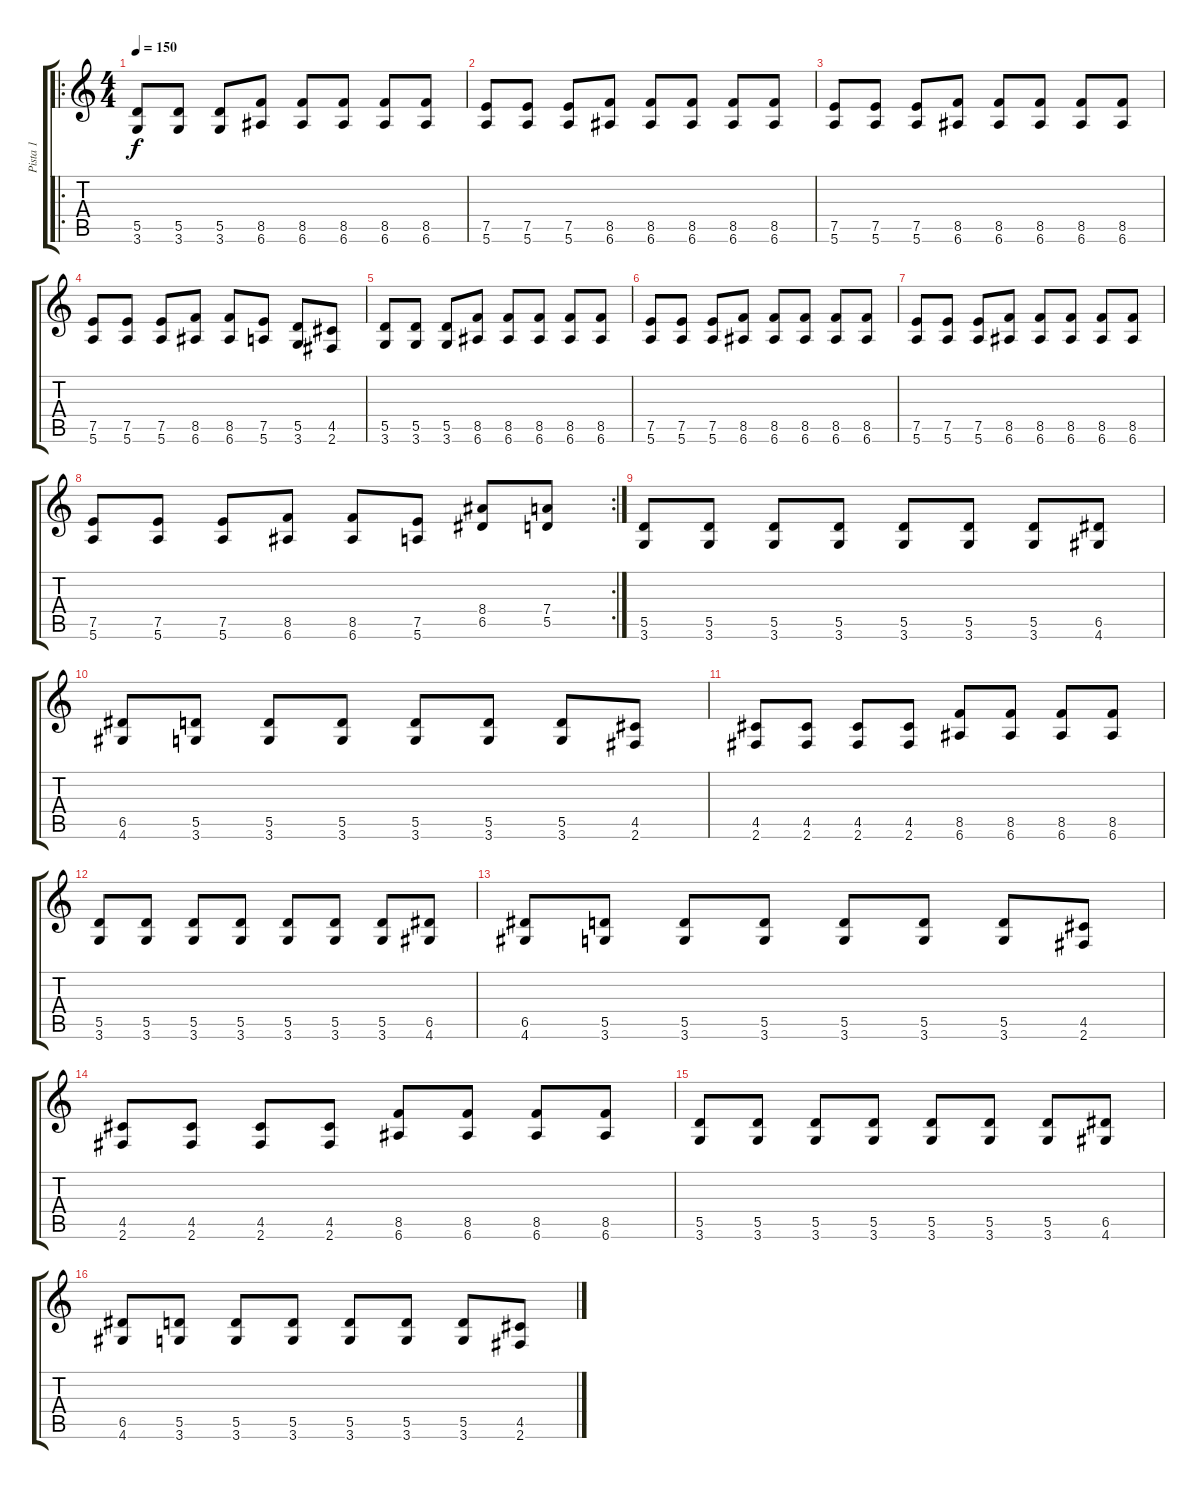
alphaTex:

\track ("Pista 1" "Pista 1") {instrument overdrivenguitar}
\staff {score tabs}
\tuning (E4 B3 G3 D3 A2 E2) {hide}
\ro
\ts (4 4)
\tempo 150
\clef g2
\ks c
(5.5 3.6).8{dy f instrument overdrivenguitar} (5.5 3.6).8 (5.5 3.6).8 (8.5 6.6).8 (8.5 6.6).8 (8.5 6.6).8 (8.5 6.6).8 (8.5 6.6).8 |
(7.5 5.6).8 (7.5 5.6).8 (7.5 5.6).8 (8.5 6.6).8 (8.5 6.6).8 (8.5 6.6).8 (8.5 6.6).8 (8.5 6.6).8 |
(7.5 5.6).8 (7.5 5.6).8 (7.5 5.6).8 (8.5 6.6).8 (8.5 6.6).8 (8.5 6.6).8 (8.5 6.6).8 (8.5 6.6).8 |
(7.5 5.6).8 (7.5 5.6).8 (7.5 5.6).8 (8.5 6.6).8 (8.5 6.6).8 (7.5 5.6).8 (5.5 3.6).8 (4.5 2.6).8 |
(5.5 3.6).8 (5.5 3.6).8 (5.5 3.6).8 (8.5 6.6).8 (8.5 6.6).8 (8.5 6.6).8 (8.5 6.6).8 (8.5 6.6).8 |
(7.5 5.6).8 (7.5 5.6).8 (7.5 5.6).8 (8.5 6.6).8 (8.5 6.6).8 (8.5 6.6).8 (8.5 6.6).8 (8.5 6.6).8 |
(7.5 5.6).8 (7.5 5.6).8 (7.5 5.6).8 (8.5 6.6).8 (8.5 6.6).8 (8.5 6.6).8 (8.5 6.6).8 (8.5 6.6).8 |
\rc 2
(7.5 5.6).8 (7.5 5.6).8 (7.5 5.6).8 (8.5 6.6).8 (8.5 6.6).8 (7.5 5.6).8 (8.4 6.5).8 (7.4 5.5).8 |
(5.5 3.6).8 (5.5 3.6).8 (5.5 3.6).8 (5.5 3.6).8 (5.5 3.6).8 (5.5 3.6).8 (5.5 3.6).8 (6.5 4.6).8 |
(6.5 4.6).8 (5.5 3.6).8 (5.5 3.6).8 (5.5 3.6).8 (5.5 3.6).8 (5.5 3.6).8 (5.5 3.6).8 (4.5 2.6).8 |
(4.5 2.6).8 (4.5 2.6).8 (4.5 2.6).8 (4.5 2.6).8 (8.5 6.6).8 (8.5 6.6).8 (8.5 6.6).8 (8.5 6.6).8 |
(5.5 3.6).8 (5.5 3.6).8 (5.5 3.6).8 (5.5 3.6).8 (5.5 3.6).8 (5.5 3.6).8 (5.5 3.6).8 (6.5 4.6).8 |
(6.5 4.6).8 (5.5 3.6).8 (5.5 3.6).8 (5.5 3.6).8 (5.5 3.6).8 (5.5 3.6).8 (5.5 3.6).8 (4.5 2.6).8 |
(4.5 2.6).8 (4.5 2.6).8 (4.5 2.6).8 (4.5 2.6).8 (8.5 6.6).8 (8.5 6.6).8 (8.5 6.6).8 (8.5 6.6).8 |
(5.5 3.6).8 (5.5 3.6).8 (5.5 3.6).8 (5.5 3.6).8 (5.5 3.6).8 (5.5 3.6).8 (5.5 3.6).8 (6.5 4.6).8 |
(6.5 4.6).8 (5.5 3.6).8 (5.5 3.6).8 (5.5 3.6).8 (5.5 3.6).8 (5.5 3.6).8 (5.5 3.6).8 (4.5 2.6).8
